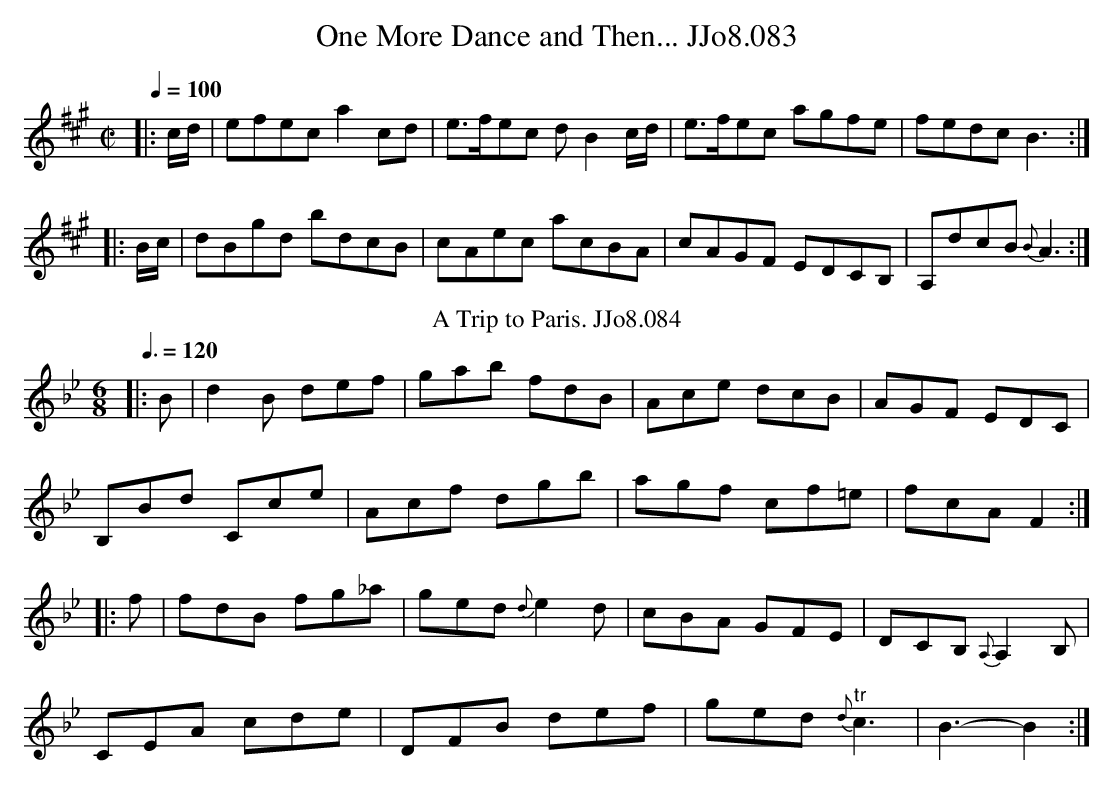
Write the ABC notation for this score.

X:1
T:One More Dance and Then... JJo8.083
M:C|
L:1/8
Q:1/4=100
K:A
|:c/d/|efeca2cd|e>fec dB2c/d/|e>fec agfe|fedcB3:|
|:B/c/|dBgd bdcB|cAec acBA|cAGF EDCB,|A,dcB{B}A3:|
T:Trip to Paris. JJo8.084, A
M:6/8
L:1/8
Q:3/8=120
K:Bb
|:B|d2B def|gab fdB|Ace dcB|AGF EDC|
B,Bd Cce|Acf dgb|agf cf=e|fcAF2:|
|:f|fdB fg_a|ged {d}e2d|cBA GFE|DCB,{A,}A,2B,|
CEA cde|DFB def|ged{d}"^tr"c3|B3-B2:|
